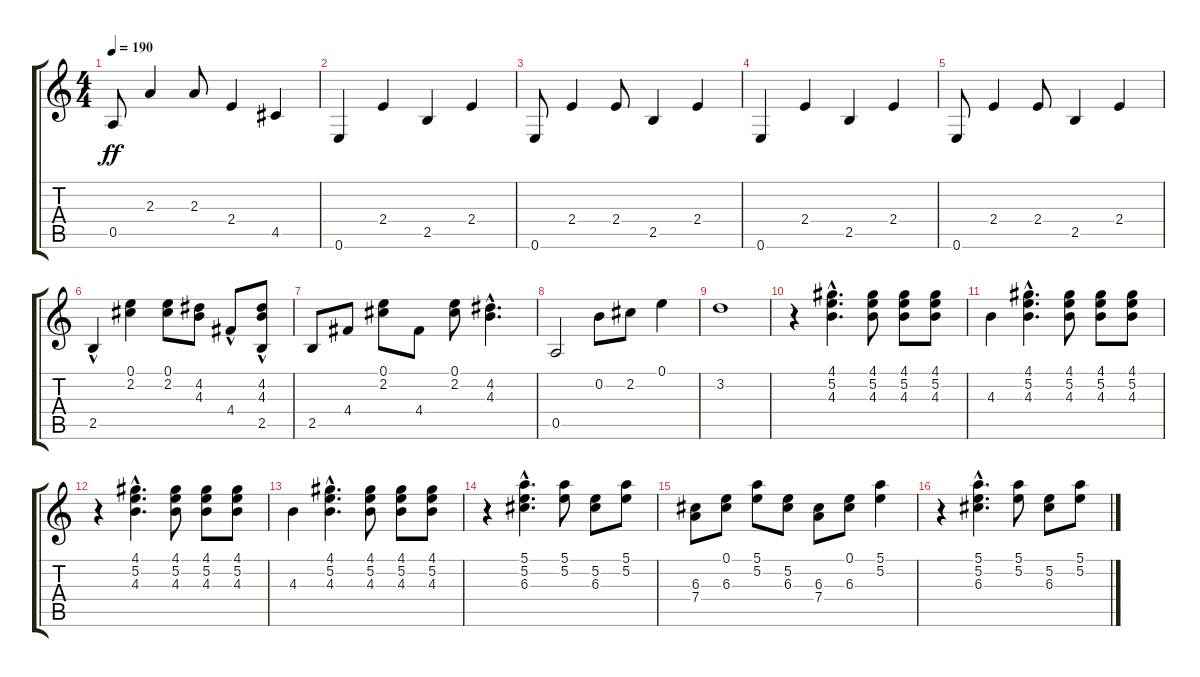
\track "" {instrument acousticbass}
\staff {score tabs}
\tuning (E4 B3 G3 D3 A2 E2) {hide}
\ts (4 4)
\tempo 190
\clef g2
\ks c
0.5.8{dy ff} 2.3.4 2.3.8 2.4.4 4.5.4 |
0.6.4 2.4.4 2.5.4 2.4.4 |
0.6.8 2.4.4 2.4.8 2.5.4 2.4.4 |
0.6.4 2.4.4 2.5.4 2.4.4 |
0.6.8 2.4.4 2.4.8 2.5.4 2.4.4 |
2.5{hac}.4 (0.1 2.2).4 (0.1 2.2).8 (4.2 4.3).8 4.4{hac}.8 (4.2{hac} 4.3{hac} 2.5).8 |
2.5.8 4.4.8 (0.1 2.2).8 4.4.8 (0.1 2.2).8 (4.2{hac} 4.3{hac}).4{d} |
0.5.2 0.2.8{instrument distortionguitar} 2.2.8 0.1.4 |
3.2.1 |
r.4 (4.1{hac} 5.2{hac} 4.3{hac}).4{d instrument electricguitarmuted} (4.1 5.2 4.3).8 (4.1 5.2 4.3).8 (4.1 5.2 4.3).8 |
4.3.4 (4.1{hac} 5.2{hac} 4.3{hac}).4{d} (4.1 5.2 4.3).8 (4.1 5.2 4.3).8 (4.1 5.2 4.3).8 |
r.4 (4.1{hac} 5.2{hac} 4.3{hac}).4{d} (4.1 5.2 4.3).8 (4.1 5.2 4.3).8 (4.1 5.2 4.3).8 |
4.3.4 (4.1{hac} 5.2{hac} 4.3{hac}).4{d} (4.1 5.2 4.3).8 (4.1 5.2 4.3).8 (4.1 5.2 4.3).8 |
r.4 (5.1{hac} 5.2{hac} 6.3{hac}).4{d} (5.1 5.2).8 (5.2 6.3).8 (5.1 5.2).8 |
(6.3 7.4).8 (0.1 6.3).8 (5.1 5.2).8 (5.2 6.3).8 (6.3 7.4).8 (0.1 6.3).8 (5.1 5.2).4 |
r.4 (5.1{hac} 5.2{hac} 6.3{hac}).4{d} (5.1 5.2).8 (5.2 6.3).8 (5.1 5.2).8
